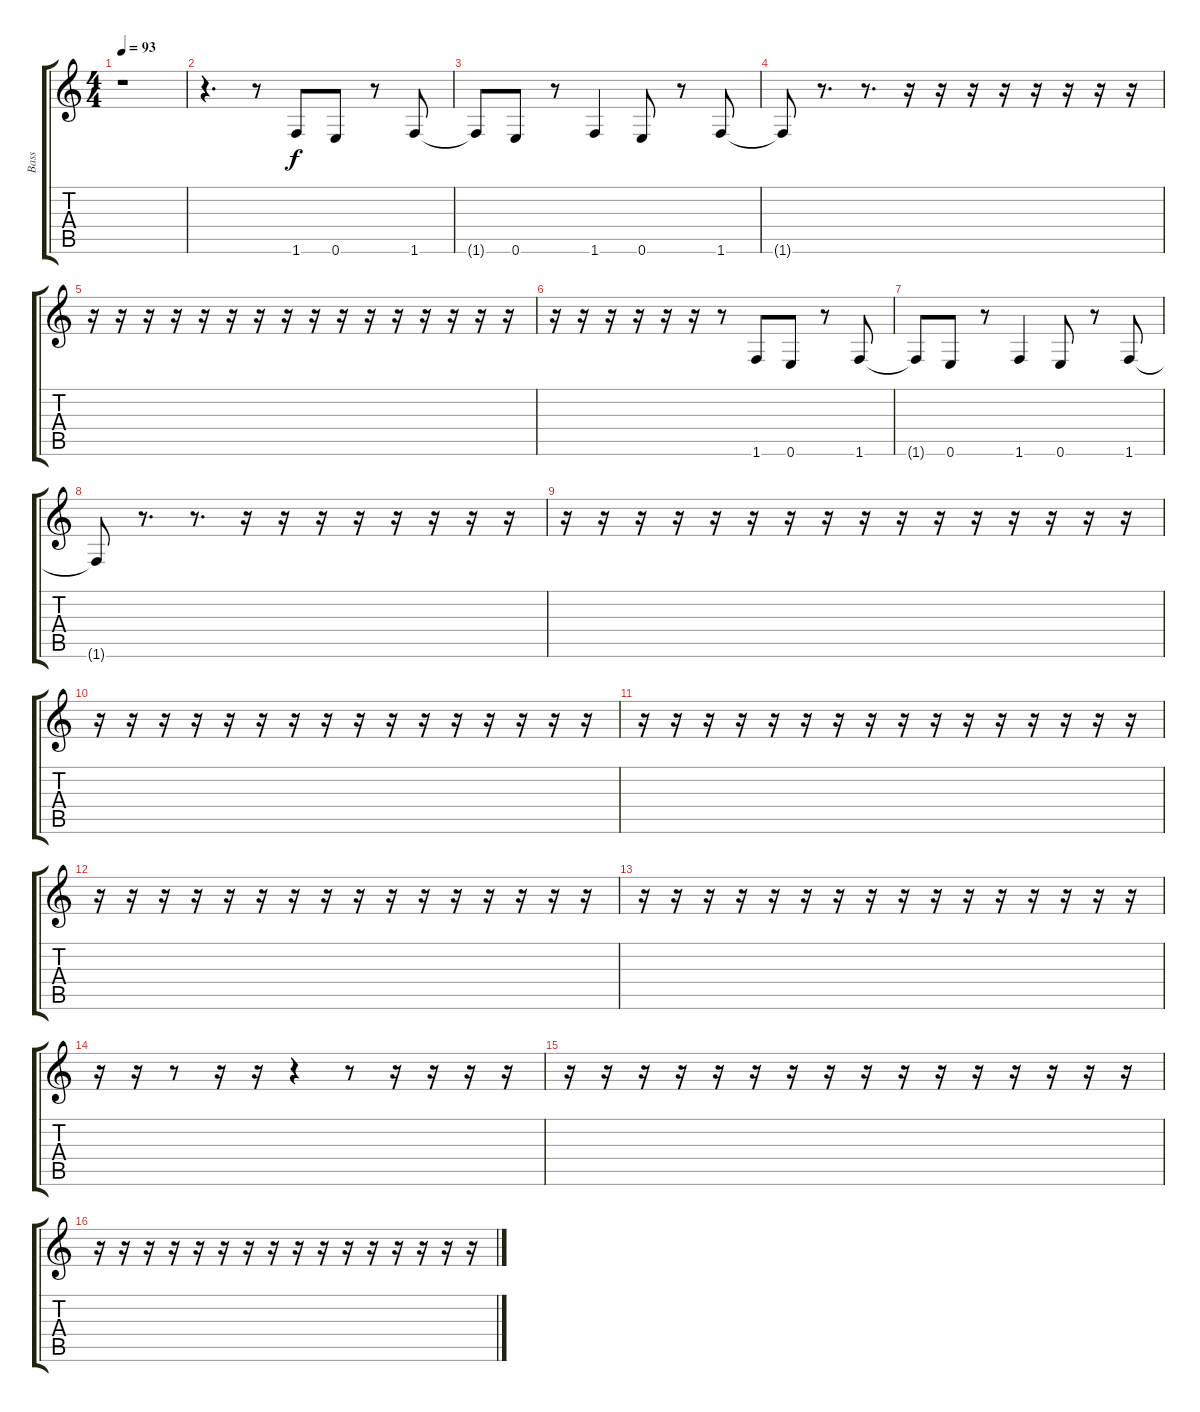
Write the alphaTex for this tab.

\track ("Bass" "Bass") {instrument electricbassfinger}
\staff {score tabs}
\tuning (E4 B3 G3 D3 A2 E2) {hide}
\ts (4 4)
\tempo 93
\clef g2
\ks c
r.1{dy f} |
r.4{d} r.8 1.6.8 0.6.8 r.8 1.6.8 |
1.6{t}.8 0.6.8 r.8 1.6.4 0.6.8 r.8 1.6.8 |
1.6{t}.8 r.8{d} r.8{d} r.16 r.16 r.16 r.16 r.16 r.16 r.16 r.16 |
r.16 r.16 r.16 r.16 r.16 r.16 r.16 r.16 r.16 r.16 r.16 r.16 r.16 r.16 r.16 r.16 |
r.16 r.16 r.16 r.16 r.16 r.16 r.8 1.6.8 0.6.8 r.8 1.6.8 |
1.6{t}.8 0.6.8 r.8 1.6.4 0.6.8 r.8 1.6.8 |
1.6{t}.8 r.8{d} r.8{d} r.16 r.16 r.16 r.16 r.16 r.16 r.16 r.16 |
r.16 r.16 r.16 r.16 r.16 r.16 r.16 r.16 r.16 r.16 r.16 r.16 r.16 r.16 r.16 r.16 |
r.16 r.16 r.16 r.16 r.16 r.16 r.16 r.16 r.16 r.16 r.16 r.16 r.16 r.16 r.16 r.16 |
r.16 r.16 r.16 r.16 r.16 r.16 r.16 r.16 r.16 r.16 r.16 r.16 r.16 r.16 r.16 r.16 |
r.16 r.16 r.16 r.16 r.16 r.16 r.16 r.16 r.16 r.16 r.16 r.16 r.16 r.16 r.16 r.16 |
r.16 r.16 r.16 r.16 r.16 r.16 r.16 r.16 r.16 r.16 r.16 r.16 r.16 r.16 r.16 r.16 |
r.16 r.16 r.8 r.16 r.16 r.4 r.8 r.16 r.16 r.16 r.16 |
r.16 r.16 r.16 r.16 r.16 r.16 r.16 r.16 r.16 r.16 r.16 r.16 r.16 r.16 r.16 r.16 |
r.16 r.16 r.16 r.16 r.16 r.16 r.16 r.16 r.16 r.16 r.16 r.16 r.16 r.16 r.16 r.16
